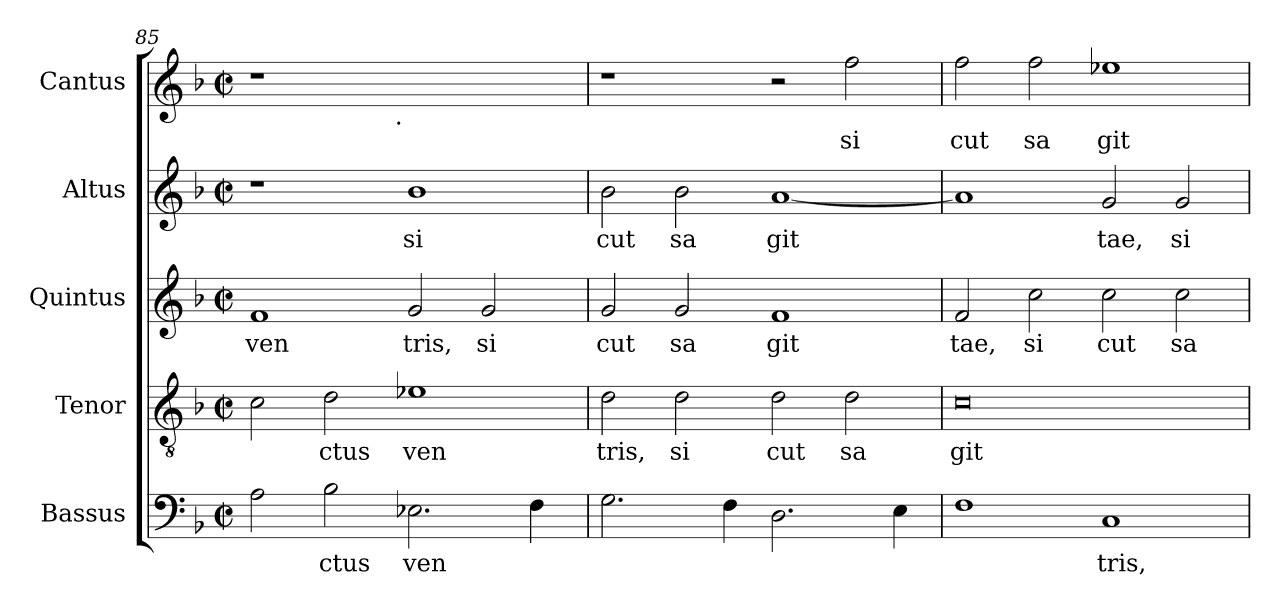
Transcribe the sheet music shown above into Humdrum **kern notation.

**kern	**text	**kern	**text	**kern	**text	**kern	**text	**kern	**text
*part5	*part5	*part4	*part4	*part3	*part3	*part2	*part2	*part1	*part1
*staff5	*staff5	*staff4	*staff4	*staff3	*staff3	*staff2	*staff2	*staff1	*staff1
*I"Bassus	*	*I"Tenor	*	*I"Quintus	*	*I"Altus	*	*I"Cantus	*
*clefF4	*	*clefGv2	*	*clefG2	*	*clefG2	*	*clefG2	*
*k[b-]	*	*k[b-]	*	*k[b-]	*	*k[b-]	*	*k[b-]	*
*F:	*	*F:	*	*F:	*	*F:	*	*F:	*
*M2/2	*	*M2/2	*	*M2/2	*	*M2/2	*	*M2/2	*
*met(c|)	*	*met(c|)	*	*met(c|)	*	*met(c|)	*	*met(c|)	*
=85	=85	=85	=85	=85	=85	=85	=85	=85	=85
!	!LO:LY:b:cj	!	!LO:LY:b:cj	!	!LO:LY:b:cj	!	!	!	!
*	*	*	*	*	*	*	*	*^	*
2A\	.	2c\	.	1f	ven	1r	.	1r	2ryy	.
!	!LO:LY:b:cj	!	!LO:LY:b:cj	!	!	!	!	!	!	!
2B-\	ctus	2d\	ctus	.	.	.	.	.	4...ryy	.
!	!	!	!	!	!	!	!	!	!LO:TX:b:t=.	!
.	.	.	.	.	.	.	.	.	1ryy	.
!	!LO:LY:b:cj	!	!LO:LY:b:cj	!	!LO:LY:b:cj	!	!LO:LY:b:cj	!	!	!
2.E-X\	ven	1e-X	ven	2g/	tris,	1b-	si	1ryy	.	.
!	!	!	!	!	!LO:LY:b:cj	!	!	!	!	!
.	.	.	.	2g/	si	.	.	.	.	.
!	!LO:LY:b:cj	!	!	!	!	!	!	!	!	!
4F\	.	.	.	.	.	.	.	.	.	.
.	.	.	.	.	.	.	.	.	32ryy	.
=86	=86	=86	=86	=86	=86	=86	=86	=86	=86	=86
!	!LO:LY:b:cj	!	!LO:LY:b:cj	!	!LO:LY:b:cj	!	!LO:LY:b:cj	!	!	!
*	*	*	*	*	*	*	*	*v	*v	*
2.G\	.	2d\	tris,	2g/	cut	2b-\	cut	1r	.
!	!	!	!LO:LY:b:cj	!	!LO:LY:b:cj	!	!LO:LY:b:cj	!	!
.	.	2d\	si	2g/	sa	2b-\	sa	.	.
!	!LO:LY:b:cj	!	!	!	!	!	!	!	!
4F\	.	.	.	.	.	.	.	.	.
!	!LO:LY:b:cj	!	!LO:LY:b:cj	!	!LO:LY:b:cj	!	!LO:LY:b:cj	!	!
2.D\	.	2d\	cut	1f	git	[<1a	git	2r	.
!	!	!	!LO:LY:b:cj	!	!	!	!	!	!LO:LY:b:cj
.	.	2d\	sa	.	.	.	.	2ff\	si
!	!LO:LY:b:cj	!	!	!	!	!	!	!	!
4E\	.	.	.	.	.	.	.	.	.
=87	=87	=87	=87	=87	=87	=87	=87	=87	=87
!	!LO:LY:b:cj	!	!LO:LY:b:cj	!	!LO:LY:b:cj	!	!LO:LY:b:cj	!	!LO:LY:b:cj
1F	.	0c	git	2f/	tae,	1a]	.	2ff\	cut
!	!	!	!	!	!LO:LY:b:cj	!	!	!	!LO:LY:b:cj
.	.	.	.	2cc\	si	.	.	2ff\	sa
!	!LO:LY:b:cj	!	!	!	!LO:LY:b:cj	!	!LO:LY:b:cj	!	!LO:LY:b:cj
1C	tris,	.	.	2cc\	cut	2g/	tae,	1ee-X	git
!	!	!	!	!	!LO:LY:b:cj	!	!LO:LY:b:cj	!	!
.	.	.	.	2cc\	sa	2g/	si	.	.
=	=	=	=	=	=	=	=	=	=
*-	*-	*-	*-	*-	*-	*-	*-	*-	*-
